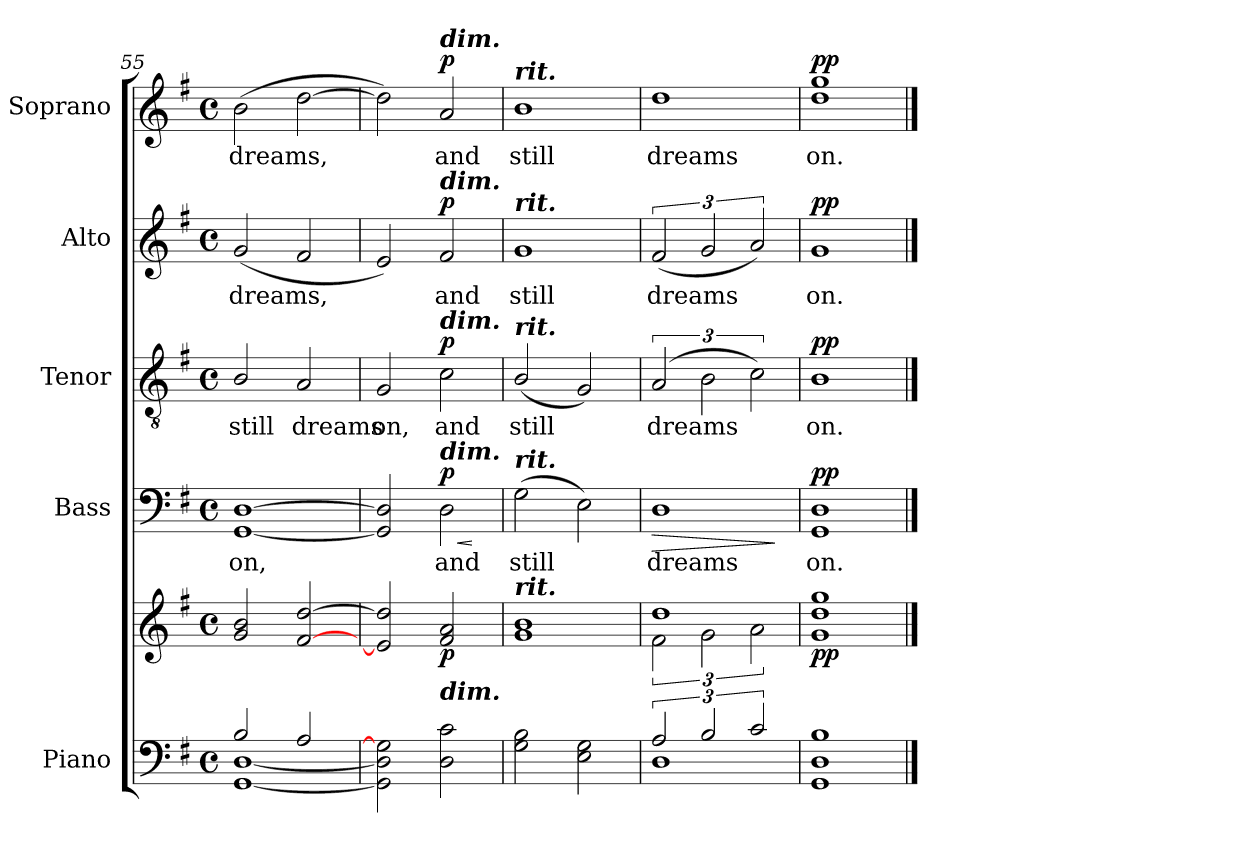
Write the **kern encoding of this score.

**kern	**kern	**dynam	**kern	**text	**dynam	**kern	**text	**dynam	**kern	**text	**dynam	**kern	**text	**dynam
*part5	*part5	*part5	*part4	*part4	*part4	*part3	*part3	*part3	*part2	*part2	*part2	*part1	*part1	*part1
*staff6	*staff5	*staff5/6	*staff4	*staff4	*staff4	*staff3	*staff3	*staff3	*staff2	*staff2	*staff2	*staff1	*staff1	*staff1
*I"Piano	*	*	*I"Bass	*	*	*I"Tenor	*	*	*I"Alto	*	*	*I"Soprano	*	*
*	*	*	*I'B	*	*	*I'T	*	*	*I'A	*	*	*I'S	*	*
*clefF4	*clefG2	*	*clefF4	*	*	*clefGv2	*	*	*clefG2	*	*	*clefG2	*	*
*k[f#]	*k[f#]	*	*k[f#]	*	*	*k[f#]	*	*	*k[f#]	*	*	*k[f#]	*	*
*G:	*G:	*	*G:	*	*	*G:	*	*	*G:	*	*	*G:	*	*
*M4/4	*M4/4	*	*M4/4	*	*	*M4/4	*	*	*M4/4	*	*	*M4/4	*	*
*met(c)	*met(c)	*	*met(c)	*	*	*met(c)	*	*	*met(c)	*	*	*met(c)	*	*
=55	=55	=55	=55	=55	=55	=55	=55	=55	=55	=55	=55	=55	=55	=55
*^	*^	*	*	*	*	*	*	*	*	*	*	*	*	*
!	!	!	!	!	!	!LO:LY:b	!	!	!LO:LY:b	!	!	!LO:LY:b	!	!	!LO:LY:b	!
2B/	[1GG\ [1D\	2g/ 2b/	1ryy	.	[1GG [1D	on,	.	2B/	still	.	(<2g	dreams,	.	(>2b	dreams,	.
!	!	!	!	!	!	!	!	!	!LO:LY:b	!	!	!	!	!	!	!
2A/	.	[2f#/ [2dd/	.	.	.	.	.	2A	dreams	.	2f#	.	.	[2dd	.	.
=56	=56	=56	=56	=56	=56	=56	=56	=56	=56	=56	=56	=56	=56	=56	=56	=56
!	!	!	!	!	!	!	!	!	!LO:LY:b	!	!	!	!	!	!	!
1ryy	2GG\] 2D\] 2G\]	2e/] 2dd/]	1ryy	.	2GG] 2D]	.	.	2G	on,	.	2e)	.	.	2dd])	.	.
!	!	!	!	!	!	!	!	!	!	!	!	!	!	!LO:TX:a:Bi:t=dim.	!	!
!	!	!	!	!	!	!	!	!	!	!	!LO:TX:a:Bi:t=dim.	!	!	!	!	!
!	!	!	!	!	!	!	!	!LO:TX:a:Bi:t=dim.	!	!	!	!	!	!	!	!
!	!	!	!	!	!LO:TX:a:Bi:t=dim.	!	!	!	!	!	!	!	!	!	!	!
!	!LO:TX:a:Bi:t=dim.	!	!	!	!	!	!	!	!	!	!	!	!	!	!	!
!	!	!	!	!LO:DY:b	!	!LO:LY:b	!LO:HP:b	!	!LO:LY:b	!	!	!LO:LY:b	!	!	!LO:LY:b	!
!	!	!	!	!	!	!	!LO:DY:n=1:b	!	!	!LO:DY:b	!	!	!LO:DY:b	!	!	!LO:DY:b
.	2D\ 2c\	2f#/ 2a/	.	p	2D	and	< p	2c	and	p	2f#	and	p	2a	and	p
*v	*v	*	*	*	*	*	*	*	*	*	*	*	*	*	*	*
*	*v	*v	*	*	*	*	*	*	*	*	*	*	*	*	*
.	.	.	.	.	[	.	.	.	.	.	.	.	.	.
=57	=57	=57	=57	=57	=57	=57	=57	=57	=57	=57	=57	=57	=57	=57
*^	*^	*	*	*	*	*	*	*	*	*	*	*	*	*
!	!	!	!	!	!	!	!	!	!	!	!	!	!	!LO:TX:a:Bi:t=rit.	!	!
!	!	!	!	!	!	!	!	!	!	!	!LO:TX:a:Bi:t=rit.	!	!	!	!	!
!	!	!	!	!	!	!	!	!LO:TX:a:Bi:t=rit.	!	!	!	!	!	!	!	!
!	!	!	!	!	!LO:TX:a:Bi:t=rit.	!	!	!	!	!	!	!	!	!	!	!
!	!	!LO:TX:a:Bi:t=rit.	!	!	!	!	!	!	!	!	!	!	!	!	!	!
!	!	!	!	!	!	!LO:LY:b	!	!	!LO:LY:b	!	!	!LO:LY:b	!	!	!LO:LY:b	!
1ryy	2G\ 2B\	1g/ 1b/	1ryy	.	(>2G	still	.	(<2B/	still	.	1g	still	.	1b	still	.
.	2E\ 2G\	.	.	.	2E)	.	.	2G)	.	.	.	.	.	.	.	.
=58	=58	=58	=58	=58	=58	=58	=58	=58	=58	=58	=58	=58	=58	=58	=58	=58
!	!	!	!	!	!	!LO:LY:b	!LO:HP:b	!	!LO:LY:b	!	!	!LO:LY:b	!	!	!LO:LY:b	!
3A/	1D\	1dd/	3f#\	.	1D	dreams	>	(>3A	dreams	.	(<3f#	dreams	.	1dd	dreams	.
3B/	.	.	3g\	.	.	.	.	3B	.	.	3g	.	.	.	.	.
3c/	.	.	3a\	.	.	.	.	3c)	.	.	3a)	.	.	.	.	.
*v	*v	*	*	*	*	*	*	*	*	*	*	*	*	*	*	*
*	*v	*v	*	*	*	*	*	*	*	*	*	*	*	*	*
.	.	.	.	.	]	.	.	.	.	.	.	.	.	.
=59	=59	=59	=59	=59	=59	=59	=59	=59	=59	=59	=59	=59	=59	=59
*^	*^	*	*	*	*	*	*	*	*	*	*	*	*	*
!	!	!	!	!LO:DY:b	!	!LO:LY:b	!LO:DY:b	!	!LO:LY:b	!LO:DY:b	!	!LO:LY:b	!LO:DY:b	!	!LO:LY:b	!LO:DY:b
1ryy	1GG\ 1D\ 1B\	1g/ 1dd/ 1gg/	1ryy	pp	1GG 1D	on.	pp	1B	on.	pp	1g	on.	pp	1dd 1gg	on.	pp
*v	*v	*	*	*	*	*	*	*	*	*	*	*	*	*	*	*
*	*v	*v	*	*	*	*	*	*	*	*	*	*	*	*	*
==	==	==	==	==	==	==	==	==	==	==	==	==	==	==
*-	*-	*-	*-	*-	*-	*-	*-	*-	*-	*-	*-	*-	*-	*-
